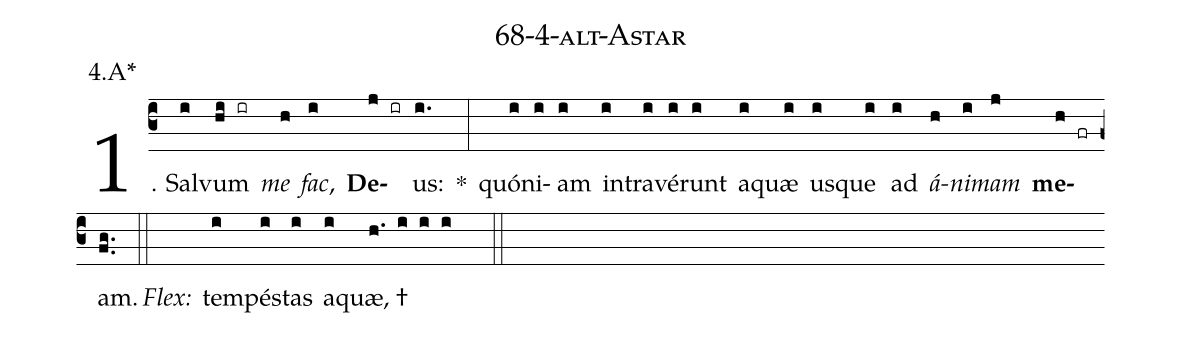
name: 68-4-alt-Astar;
annotation: 4.A*;
%%
(c3)1. Sal(i)vum(hi ir) <i>me</i>(h) <i>fac</i>,(i) <b>De</b>(j ir)us:(i.) *(:) quón(i)i(i)am(i) in(i)tra(i)vé(i)runt(i) a(i)quæ(i) us(i)que(i) ad(i) <i>á</i>(h)<i>ni</i>(i)<i>mam</i>(j) <b>me</b>(h fr)am.(fg..) (::)
<i>Flex:</i>()  tem(i)pés(i)tas(i) a(i)quæ, †(h. i i i  ::)
